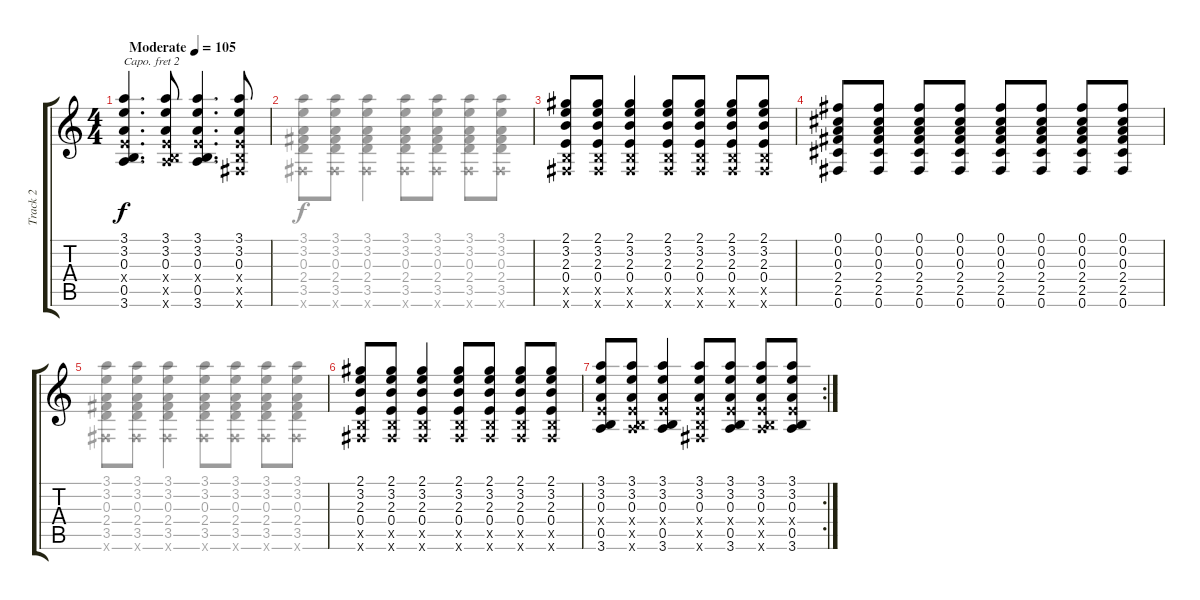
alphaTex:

\track ("Track 2" "Track 2") {instrument acousticguitarsteel}
\staff {score tabs}
\capo 2
\tuning (E4 B3 G3 D3 A2 E2) {hide}
\voice
\ts (4 4)
\tempo (105 "Moderate")
\clef g2
\ks c
(3.1 3.2 0.3 0.4{x} 0.5 3.6).4{d dy f instrument acousticguitarsteel} (3.1 3.2 0.3 0.4{x} 0.5{x} 3.6{x}).8 (3.1 3.2 0.3 0.4{x} 0.5 3.6).4{d} (3.1 3.2 0.3 0.4{x} 0.5{x} 0.6{x}).8 |
|
(2.1 3.2 2.3 0.4 0.5{x} 0.6{x}).8 (2.1 3.2 2.3 0.4 0.5{x} 0.6{x}).8 (2.1 3.2 2.3 0.4 0.5{x} 0.6{x}).4 (2.1 3.2 2.3 0.4 0.5{x} 0.6{x}).8 (2.1 3.2 2.3 0.4 0.5{x} 0.6{x}).8 (2.1 3.2 2.3 0.4 0.5{x} 0.6{x}).8 (2.1 3.2 2.3 0.4 0.5{x} 0.6{x}).8 |
(0.1 0.2 0.3 2.4 2.5 0.6).8 (0.1 0.2 0.3 2.4 2.5 0.6).8 (0.1 0.2 0.3 2.4 2.5 0.6).8 (0.1 0.2 0.3 2.4 2.5 0.6).8 (0.1 0.2 0.3 2.4 2.5 0.6).8 (0.1 0.2 0.3 2.4 2.5 0.6).8 (0.1 0.2 0.3 2.4 2.5 0.6).8 (0.1 0.2 0.3 2.4 2.5 0.6).8 |
|
(2.1 3.2 2.3 0.4 0.5{x} 0.6{x}).8 (2.1 3.2 2.3 0.4 0.5{x} 0.6{x}).8 (2.1 3.2 2.3 0.4 0.5{x} 0.6{x}).4 (2.1 3.2 2.3 0.4 0.5{x} 0.6{x}).8 (2.1 3.2 2.3 0.4 0.5{x} 0.6{x}).8 (2.1 3.2 2.3 0.4 0.5{x} 0.6{x}).8 (2.1 3.2 2.3 0.4 0.5{x} 0.6{x}).8 |
\rc 2
(3.1 3.2 0.3 0.4{x} 0.5 3.6).8 (3.1 3.2 0.3 0.4{x} 0.5{x} 3.6{x}).8 (3.1 3.2 0.3 0.4{x} 0.5 3.6).4 (3.1 3.2 0.3 0.4{x} 0.5{x} 0.6{x}).8 (3.1 3.2 0.3 0.4{x} 0.5 3.6).8 (3.1 3.2 0.3 0.4{x} 0.5{x} 3.6{x}).8 (3.1 3.2 0.3 0.4{x} 0.5 3.6).8 |
|
|
|
|
|
|
|
|
\voice
\clef g2
\ottava regular
\simile none
\ks c
|
(3.1 3.2 0.3 2.4 3.5 0.6{x}).8 (3.1 3.2 0.3 2.4 3.5 0.6{x}).8 (3.1 3.2 0.3 2.4 3.5 0.6{x}).4 (3.1 3.2 0.3 2.4 3.5 0.6{x}).8 (3.1 3.2 0.3 2.4 3.5 0.6{x}).8 (3.1 3.2 0.3 2.4 3.5 0.6{x}).8 (3.1 3.2 0.3 2.4 3.5 0.6{x}).8 |
|
|
(3.1 3.2 0.3 2.4 3.5 0.6{x}).8 (3.1 3.2 0.3 2.4 3.5 0.6{x}).8 (3.1 3.2 0.3 2.4 3.5 0.6{x}).4 (3.1 3.2 0.3 2.4 3.5 0.6{x}).8 (3.1 3.2 0.3 2.4 3.5 0.6{x}).8 (3.1 3.2 0.3 2.4 3.5 0.6{x}).8 (3.1 3.2 0.3 2.4 3.5 0.6{x}).8 |
|
|
|
|
|
|
|
|
|
|
